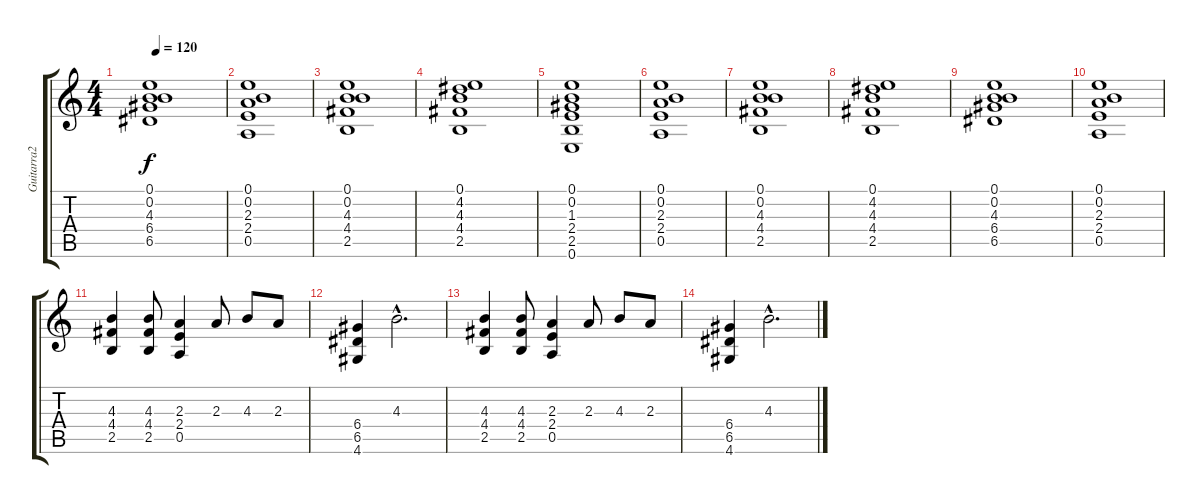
\track ("Guitarra2" "Guitarra2") {instrument acousticguitarnylon}
\staff {score tabs}
\tuning (E4 B3 G3 D3 A2 E2) {hide}
\ts (4 4)
\tempo 120
\clef g2
\ks c
(0.1 0.2 4.3 6.4 6.5).1{dy f} |
(0.1 0.2 2.3 2.4 0.5).1 |
(0.1 0.2 4.3 4.4 2.5).1 |
(0.1 4.2 4.3 4.4 2.5).1 |
(0.1 0.2 1.3 2.4 2.5 0.6).1{instrument distortionguitar} |
(0.1 0.2 2.3 2.4 0.5).1 |
(0.1 0.2 4.3 4.4 2.5).1 |
(0.1 4.2 4.3 4.4 2.5).1 |
(0.1 0.2 4.3 6.4 6.5).1 |
(0.1 0.2 2.3 2.4 0.5).1 |
(4.3 4.4 2.5).4 (4.3 4.4 2.5).8 (2.3 2.4 0.5).4 2.3.8 4.3.8 2.3.8 |
(6.4 6.5 4.6).4 4.3{hac}.2{d} |
(4.3 4.4 2.5).4 (4.3 4.4 2.5).8 (2.3 2.4 0.5).4 2.3.8 4.3.8 2.3.8 |
(6.4 6.5 4.6).4 4.3{hac}.2{d}
